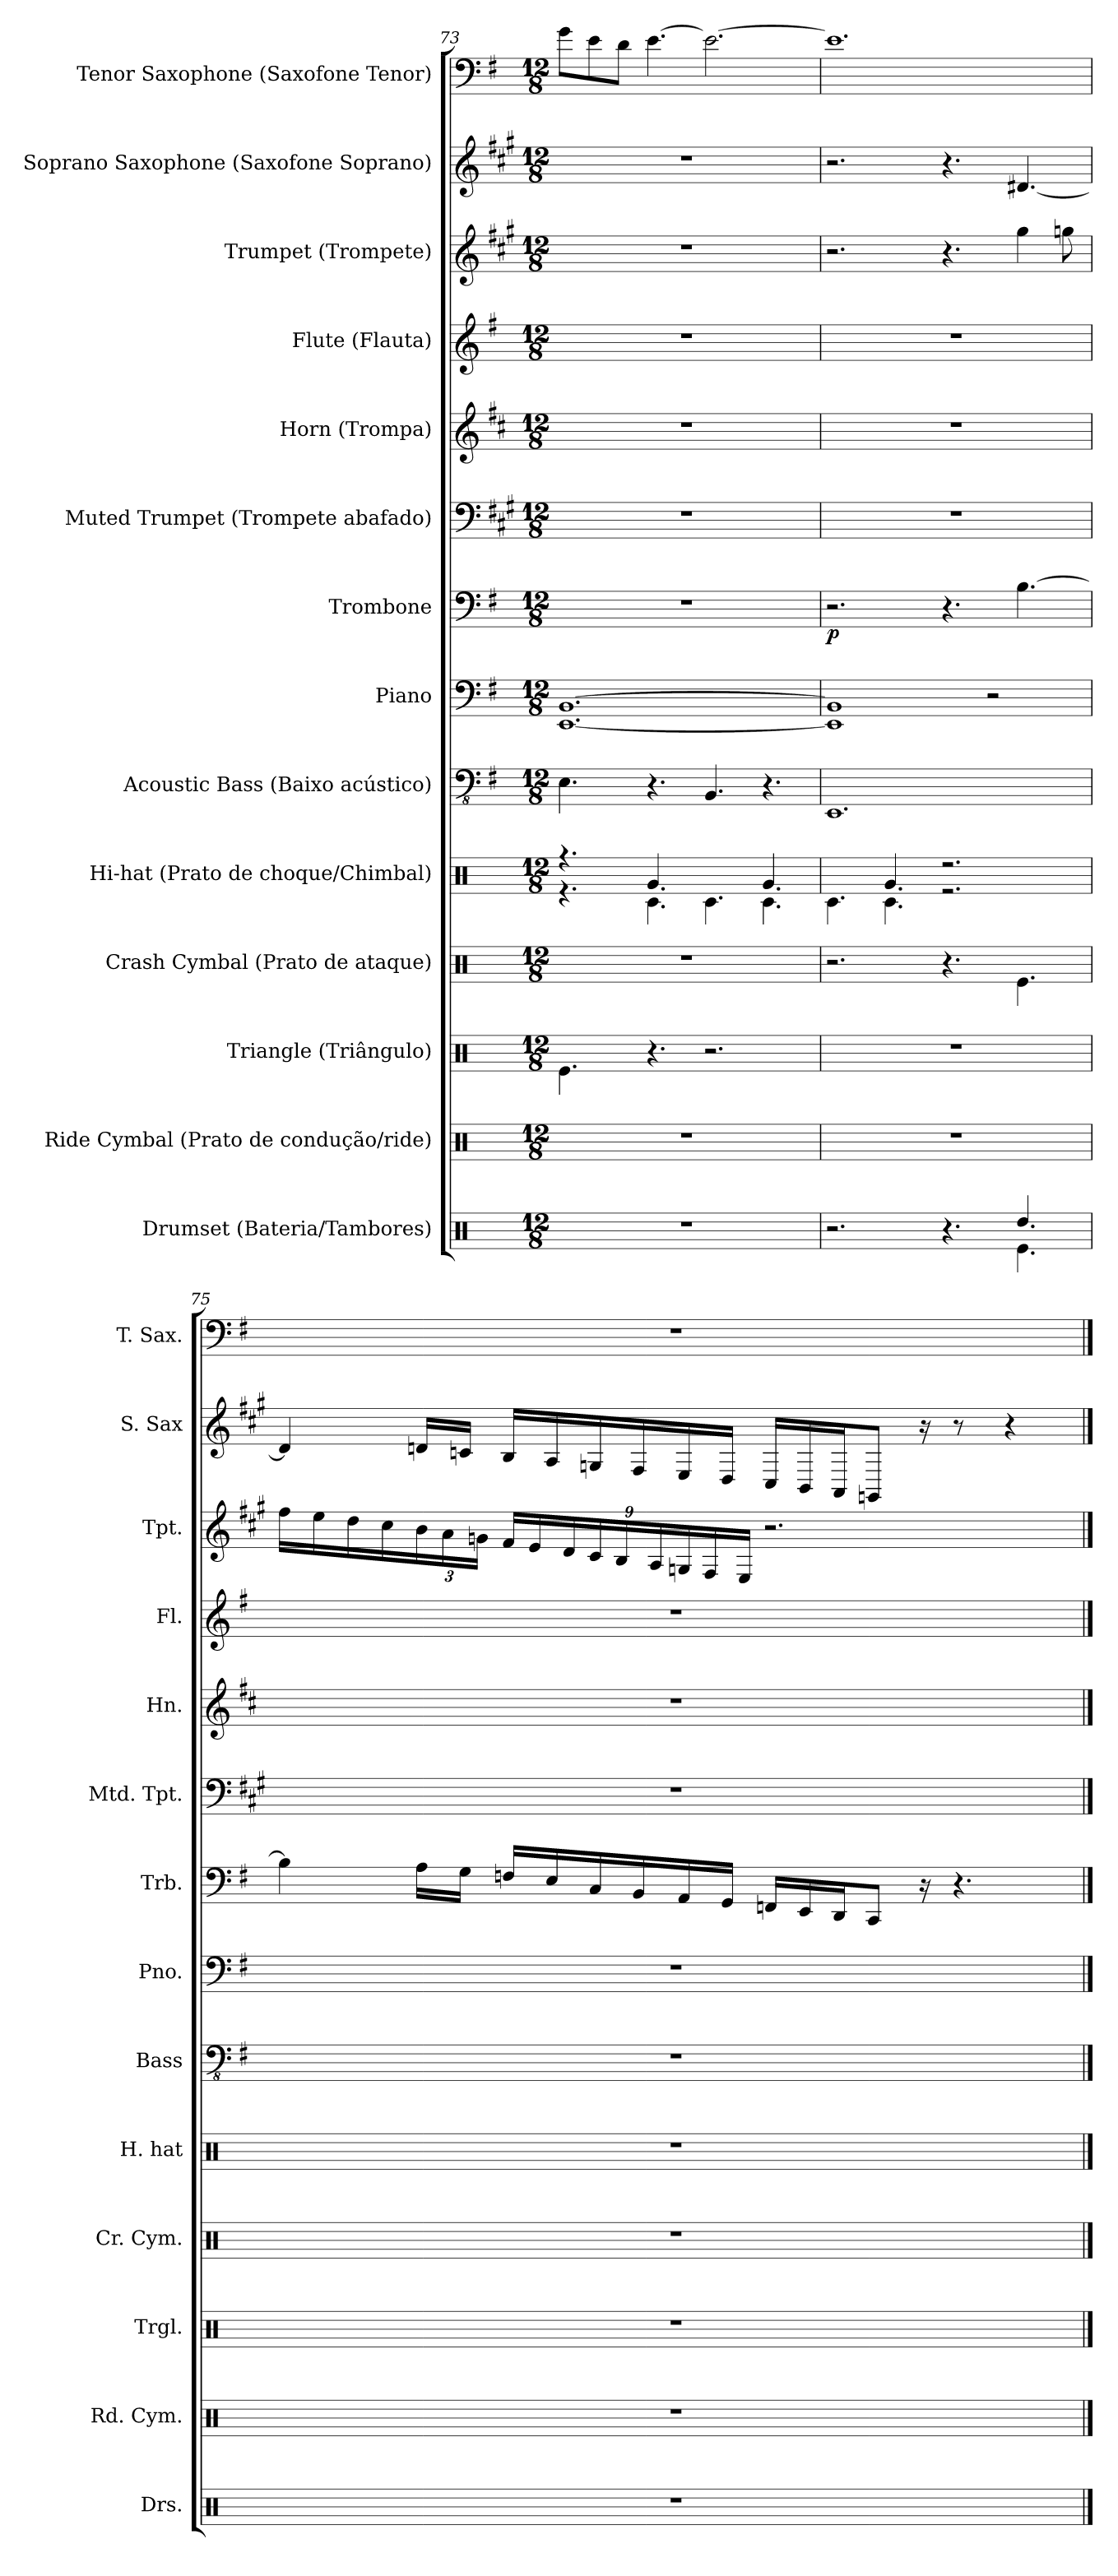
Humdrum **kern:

**kern	**kern	**kern	**kern	**kern	**kern	**kern	**kern	**dynam	**kern	**kern	**kern	**kern	**kern	**kern
*part14	*part13	*part12	*part11	*part10	*part9	*part8	*part7	*part7	*part6	*part5	*part4	*part3	*part2	*part1
*staff14	*staff13	*staff12	*staff11	*staff10	*staff9	*staff8	*staff7	*staff7	*staff6	*staff5	*staff4	*staff3	*staff2	*staff1
*I"Drumset (Bateria/Tambores)	*I"Ride Cymbal (Prato de condução/ride)	*I"Triangle (Triângulo)	*I"Crash Cymbal (Prato de ataque)	*I"Hi-hat (Prato de choque/Chimbal)	*I"Acoustic Bass (Baixo acústico)	*I"Piano	*I"Trombone	*	*I"Muted Trumpet (Trompete abafado)	*I"Horn (Trompa)	*I"Flute (Flauta)	*I"Trumpet (Trompete)	*I"Soprano Saxophone (Saxofone Soprano)	*I"Tenor Saxophone (Saxofone Tenor)
*I'Drs.	*I'Rd. Cym.	*I'Trgl.	*I'Cr. Cym.	*I'H. hat	*I'Bass	*I'Pno.	*I'Trb.	*	*I'Mtd. Tpt.	*I'Hn.	*I'Fl.	*I'Tpt.	*I'S. Sax	*I'T. Sax.
!!LO:PB:g=z
*clefX	*clefX	*clefX	*clefX	*clefX	*clefFv4	*clefF4	*clefF4	*	*clefF4	*clefG2	*clefG2	*clefG2	*clefG2	*clefF4
*	*	*	*	*	*	*	*	*	*ITrd1c2	*ITrd4c7	*	*ITrd1c2	*ITrd1c2	*ITrd8c14
*k[]	*k[]	*k[]	*k[]	*k[]	*k[f#]	*k[f#]	*k[f#]	*	*k[f#]	*k[f#]	*k[f#]	*k[f#]	*k[f#]	*k[f#]
*M12/8	*M12/8	*M12/8	*M12/8	*M12/8	*M12/8	*M12/8	*M12/8	*	*M12/8	*M12/8	*M12/8	*M12/8	*M12/8	*M12/8
=73	=73	=73	=73	=73	=73	=73	=73	=73	=73	=73	=73	=73	=73	=73
*	*	*	*	*^	*	*	*	*	*	*	*	*	*	*
1.r	1.r	4.Re\	1.r	4.r	4.r	4.EE\	[1.EE [1.BB	1.r	.	1.r	1.r	1.r	1.r	1.r	8G\L
.	.	.	.	.	.	.	.	.	.	.	.	.	.	.	8E\
.	.	.	.	.	.	.	.	.	.	.	.	.	.	.	8D\J
.	.	4.r	.	4.Rc\	4.Rg/	4.r	.	.	.	.	.	.	.	.	[4.E\
.	.	2.r	.	4.Rc\	4.ryy	4.BBB/	.	.	.	.	.	.	.	.	2.E\_
.	.	.	.	4.Rc\	4.Rg/	4.r	.	.	.	.	.	.	.	.	.
=74	=74	=74	=74	=74	=74	=74	=74	=74	=74	=74	=74	=74	=74	=74	=74
*^	*	*	*	*	*	*	*	*	*	*	*	*	*	*	*
!	!	!	!	!	!	!	!	!	!	!LO:DY:b	!	!	!	!	!	!
2.r	2.rcccyy	1.r	1.r	2.r	4.Rc\	4.ryy	1.EEE	1EE] 1BB]	2.r	p	1.r	1.r	1.r	2.r	2.r	1.E]
.	.	.	.	.	4.Rc\	4.Rg/	.	.	.	.	.	.	.	.	.	.
4.r	4.reeeyy	.	.	4.r	2.r	2.r	.	.	4.r	.	.	.	.	4.r	4.r	.
.	.	.	.	.	.	.	.	2r	.	.	.	.	.	.	.	.
4.Re\	4.Rdd/	.	.	4.Re\	.	.	.	.	[4.B\	.	.	.	.	4ff#\	[4.c#X/	.
.	.	.	.	.	.	.	.	.	.	.	.	.	.	8ffn\	.	.
*v	*v	*	*	*	*v	*v	*	*	*	*	*	*	*	*	*	*
=75	=75	=75	=75	=75	=75	=75	=75	=75	=75	=75	=75	=75	=75	=75
1.r	1.r	1.r	1.r	1.r	1.r	1.r	4B\]	.	1.r	1.r	1.r	16ee\LL	4c#/]	1.r
.	.	.	.	.	.	.	.	.	.	.	.	16dd\	.	.
.	.	.	.	.	.	.	.	.	.	.	.	16cc\	.	.
.	.	.	.	.	.	.	.	.	.	.	.	16b\	.	.
*	*	*	*	*	*	*	*	*	*	*	*	*Xbrackettup	*	*
.	.	.	.	.	.	.	16A\LL	.	.	.	.	24a\	16cn/LL	.
.	.	.	.	.	.	.	.	.	.	.	.	24g\	.	.
.	.	.	.	.	.	.	16G\JJ	.	.	.	.	.	16B-X/JJ	.
.	.	.	.	.	.	.	.	.	.	.	.	24fn\JJ	.	.
.	.	.	.	.	.	.	16Fn/LL	.	.	.	.	24e/LL	16A/LL	.
.	.	.	.	.	.	.	.	.	.	.	.	24d/	.	.
.	.	.	.	.	.	.	16E/	.	.	.	.	.	16G/	.
.	.	.	.	.	.	.	.	.	.	.	.	24c/	.	.
.	.	.	.	.	.	.	16C/	.	.	.	.	24B/	16Fn/	.
.	.	.	.	.	.	.	.	.	.	.	.	24A/	.	.
.	.	.	.	.	.	.	16BB/	.	.	.	.	.	16E/	.
.	.	.	.	.	.	.	.	.	.	.	.	24G/	.	.
.	.	.	.	.	.	.	16AA/	.	.	.	.	24Fn/	16D/	.
.	.	.	.	.	.	.	.	.	.	.	.	24E/	.	.
.	.	.	.	.	.	.	16GG/JJ	.	.	.	.	.	16C/JJ	.
.	.	.	.	.	.	.	.	.	.	.	.	24D/JJ	.	.
.	.	.	.	.	.	.	16FFn/LL	.	.	.	.	2.r	16BB/LL	.
.	.	.	.	.	.	.	16EE/	.	.	.	.	.	16AA/	.
.	.	.	.	.	.	.	16DD/J	.	.	.	.	.	16GG/J	.
.	.	.	.	.	.	.	8CC/J	.	.	.	.	.	8FFn/J	.
.	.	.	.	.	.	.	16r	.	.	.	.	.	16r	.
.	.	.	.	.	.	.	4.r	.	.	.	.	.	8r	.
.	.	.	.	.	.	.	.	.	.	.	.	.	4r	.
==	==	==	==	==	==	==	==	==	==	==	==	==	==	==
*-	*-	*-	*-	*-	*-	*-	*-	*-	*-	*-	*-	*-	*-	*-
